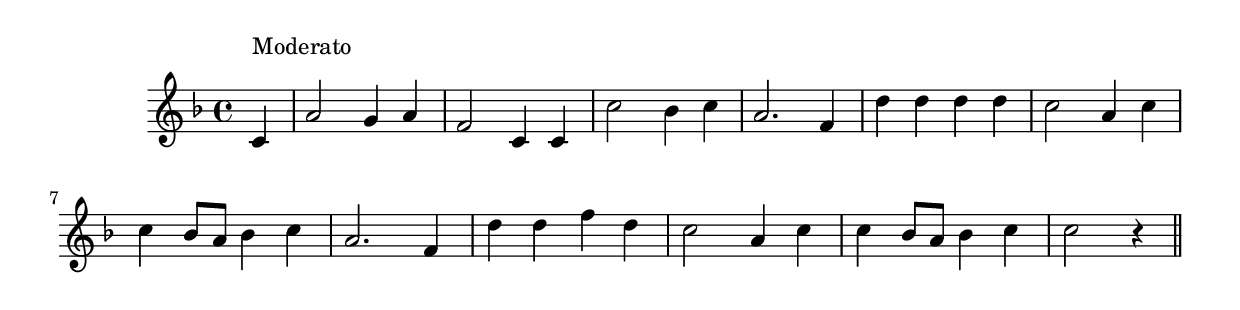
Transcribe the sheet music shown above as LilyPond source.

\version "2.19.49"
%{\header {
  title = "Adieu, Bonne Ho-^tesse (France)"
  composer = "anonymous"
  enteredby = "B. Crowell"
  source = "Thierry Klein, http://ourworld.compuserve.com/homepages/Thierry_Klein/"
}%}
\score{{\key f \major
\time 4/4
%{\tempo 4=100
%}\relative c' {
  \partial 4
  c4^\markup{\column { "Moderato" " " }} | a'2 g4 a | f2 c4 c | c'2 bes4 c | a2. f4 | d'4 d d d | c2 a4 c | c bes8 a bes4 c | a2. f4 | d'4 d f d |
  c2 a4 c | c bes8 a bes4 c | c2 r4
  \bar "||"
}

}}